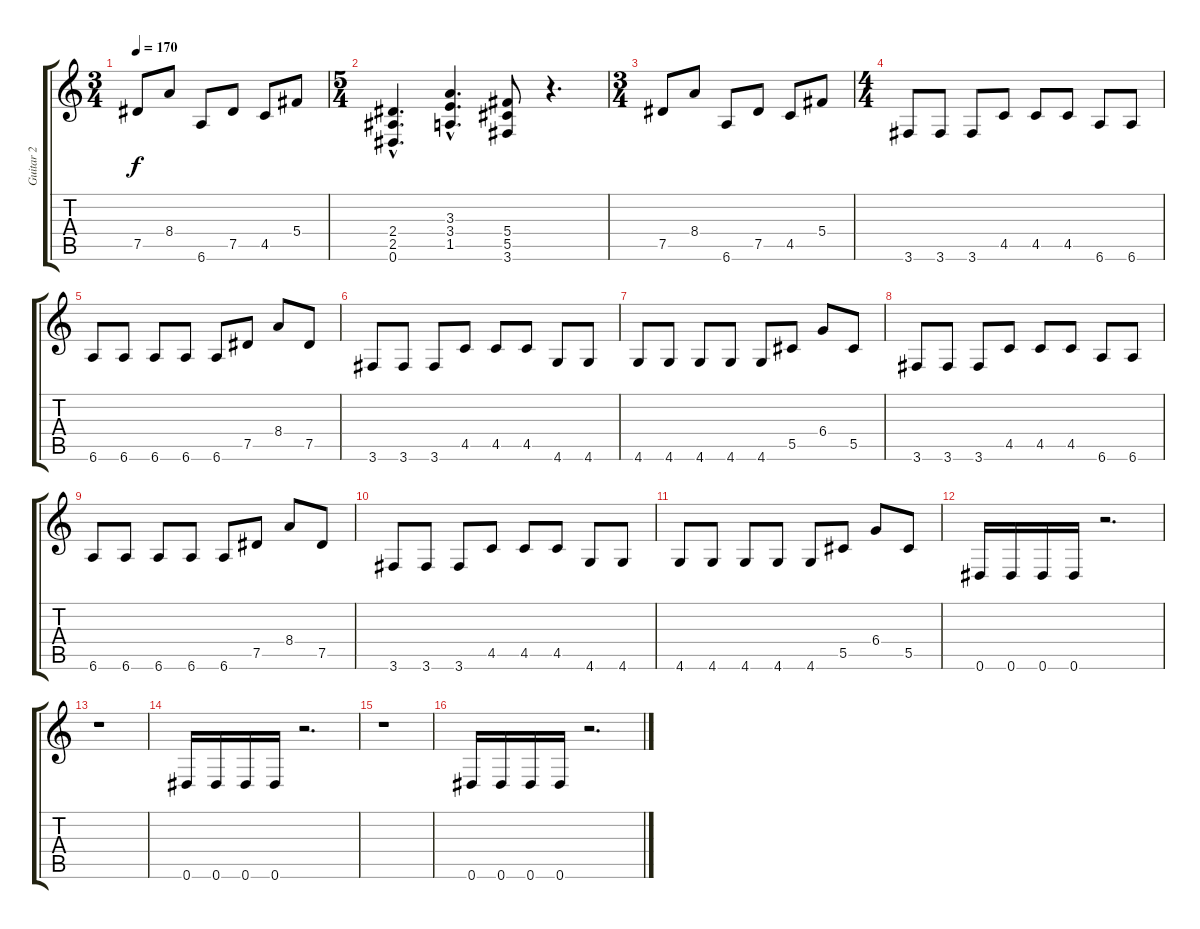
\track ("Guitar 2" "Guitar 2") {instrument distortionguitar}
\staff {score tabs}
\tuning (Eb4 Bb3 Gb3 Db3 Ab2 Eb2) {hide}
\ts (3 4)
\tempo 170
\clef g2
\ks c
7.5.8{dy f} 8.4.8 6.6.8 7.5.8 4.5.8 5.4.8 |
\ts (5 4)
(2.4{hac} 2.5{hac} 0.6{hac}).4{d} (3.3{hac} 3.4{hac} 1.5{hac}).4{d} (5.4 5.5 3.6).8 r.4{d} |
\ts (3 4)
7.5.8 8.4.8 6.6.8 7.5.8 4.5.8 5.4.8 |
\ts (4 4)
3.6.8 3.6.8 3.6.8 4.5.8 4.5.8 4.5.8 6.6.8 6.6.8 |
6.6.8 6.6.8 6.6.8 6.6.8 6.6.8 7.5.8 8.4.8 7.5.8 |
3.6.8 3.6.8 3.6.8 4.5.8 4.5.8 4.5.8 4.6.8 4.6.8 |
4.6.8 4.6.8 4.6.8 4.6.8 4.6.8 5.5.8 6.4.8 5.5.8 |
3.6.8 3.6.8 3.6.8 4.5.8 4.5.8 4.5.8 6.6.8 6.6.8 |
6.6.8 6.6.8 6.6.8 6.6.8 6.6.8 7.5.8 8.4.8 7.5.8 |
3.6.8 3.6.8 3.6.8 4.5.8 4.5.8 4.5.8 4.6.8 4.6.8 |
4.6.8 4.6.8 4.6.8 4.6.8 4.6.8 5.5.8 6.4.8 5.5.8 |
0.6.16 0.6.16 0.6.16 0.6.16 r.2{d} |
r.1 |
0.6.16 0.6.16 0.6.16 0.6.16 r.2{d} |
r.1 |
0.6.16 0.6.16 0.6.16 0.6.16 r.2{d}
